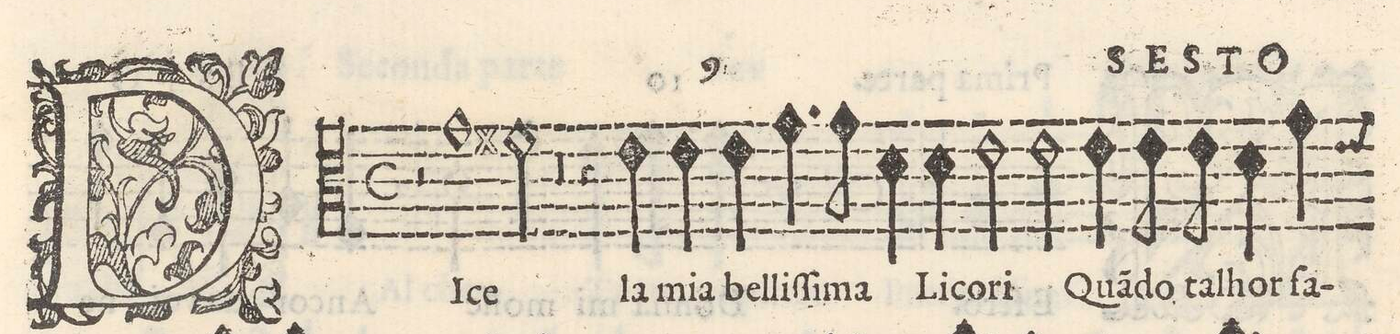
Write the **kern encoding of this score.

**kern	**text
*I"SESTO	*
*clefC3	*
*k[]	*
*met(C)	*
*M2/1	*
2r	.
1g	DI-
2f#X\	-ce
=2-	=2-
0r	.
=3-	=3-
4r	.
4e\	la
4e\	mia
4e\	bel-
4.g\	-liſ-
8g\	-ſi-
4d\	-ma
4d\	Li-
=4-	=4-
2e\	-co-
2e\	-ri
4e\	Quã(n)-
8e\	-do
8e\	tal-
4d\	-hor
4g\	fa-
*custos:e	*
=5-	=5-
*-	*-
